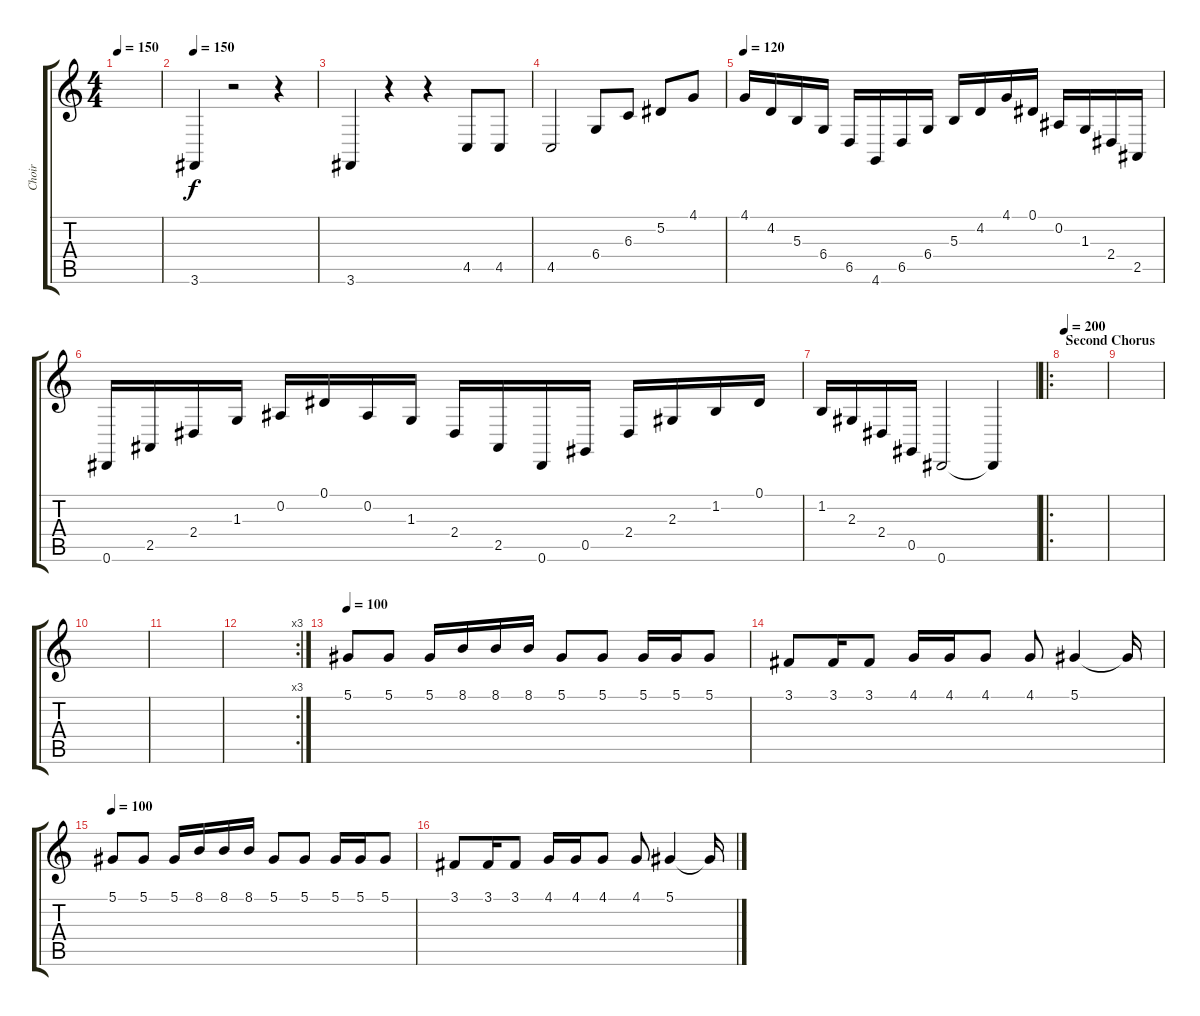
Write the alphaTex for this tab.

\track ("Choir" "Choir") {instrument choiraahs}
\staff {score tabs}
\tuning (Eb4 Bb3 Gb3 Db3 Ab2 Eb2) {hide}
\ts (4 4)
\tempo 150
\clef g2
\ks c
|
\tempo 150
3.6.4 r.2 r.4 |
3.6.4 r.4 r.4 4.5.8 4.5.8 |
4.5.2 6.4.8 6.3.8 5.2.8 4.1.8 |
\tempo 120
4.1.16 4.2.16 5.3.16 6.4.16 6.5.16 4.6.16 6.5.16 6.4.16 5.3.16 4.2.16 4.1.16 0.1.16 0.2.16 1.3.16 2.4.16 2.5.16 |
0.6.16 2.5.16 2.4.16 1.3.16 0.2.16 0.1.16 0.2.16 1.3.16 2.4.16 2.5.16 0.6.16 0.5.16 2.4.16 2.3.16 1.2.16 0.1.16 |
1.2.16 2.3.16 2.4.16 0.5.16 0.6.2 0.6{t}.4 |
\ro
\section ("" "Second Chorus")
\tempo 200
|
|
|
|
\rc 3
|
\tempo 100
5.1.8 5.1.8 5.1.16 8.1.16 8.1.16 8.1.16 5.1.8 5.1.8 5.1.16 5.1.16 5.1.8 |
3.1.8 3.1.16 3.1.8 4.1.16 4.1.16 4.1.8 4.1.8 5.1.4 5.1{t}.16 |
\tempo 100
5.1.8 5.1.8 5.1.16 8.1.16 8.1.16 8.1.16 5.1.8 5.1.8 5.1.16 5.1.16 5.1.8 |
3.1.8 3.1.16 3.1.8 4.1.16 4.1.16 4.1.8 4.1.8 5.1.4 5.1{t}.16
